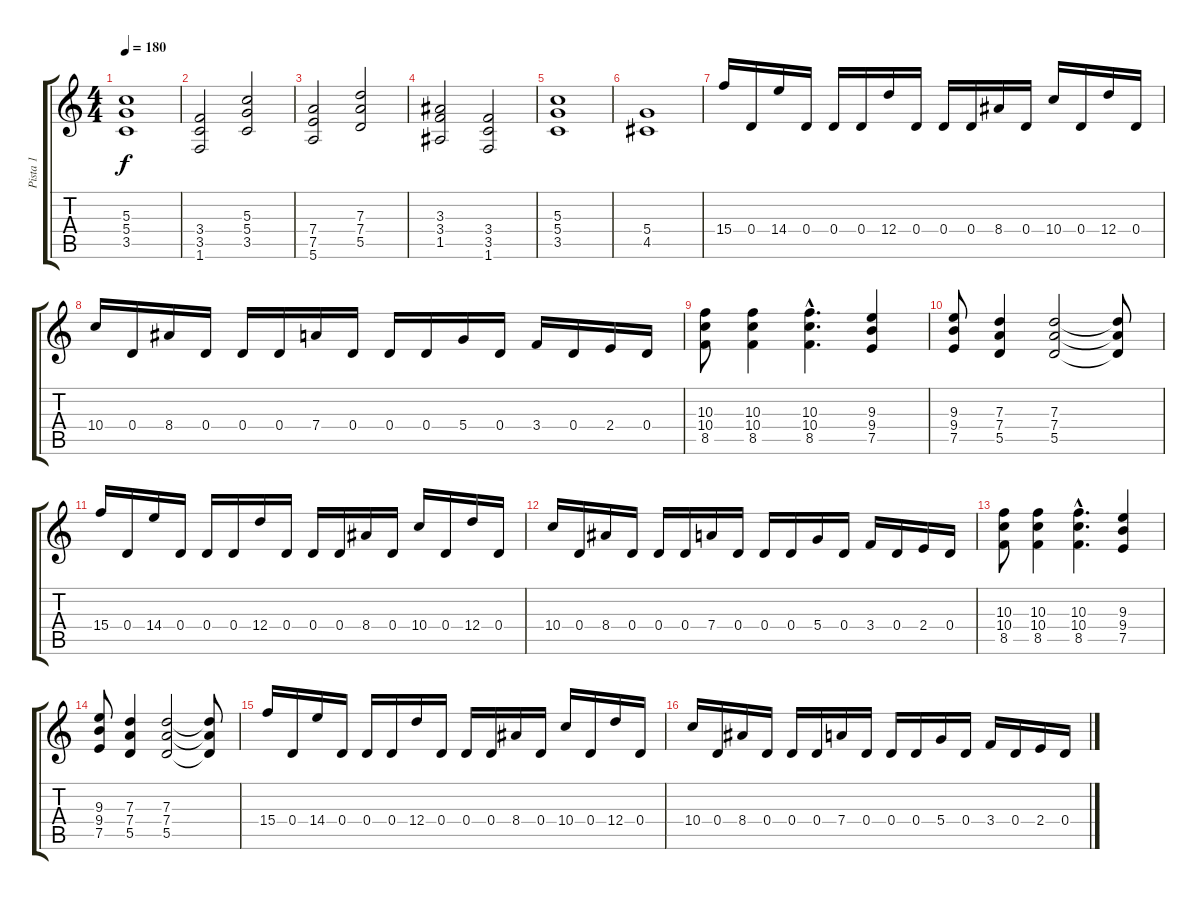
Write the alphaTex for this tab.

\track ("Pista 1" "Pista 1") {instrument distortionguitar}
\staff {score tabs}
\tuning (E4 B3 G3 D3 A2 E2) {hide}
\ts (4 4)
\tempo 180
\clef g2
\ks c
(5.3 5.4 3.5).1{dy f} |
(3.4 3.5 1.6).2 (5.3 5.4 3.5).2 |
(7.4 7.5 5.6).2 (7.3 7.4 5.5).2 |
(3.3 3.4 1.5).2 (3.4 3.5 1.6).2 |
(5.3 5.4 3.5).1 |
(5.4 4.5).1 |
15.4.16 0.4.16 14.4.16 0.4.16 0.4.16 0.4.16 12.4.16 0.4.16 0.4.16 0.4.16 8.4.16 0.4.16 10.4.16 0.4.16 12.4.16 0.4.16 |
10.4.16 0.4.16 8.4.16 0.4.16 0.4.16 0.4.16 7.4.16 0.4.16 0.4.16 0.4.16 5.4.16 0.4.16 3.4.16 0.4.16 2.4.16 0.4.16 |
(10.3 10.4 8.5).8 (10.3 10.4 8.5).4 (10.3{hac} 10.4{hac} 8.5{hac}).4{d} (9.3 9.4 7.5).4 |
(9.3 9.4 7.5).8 (7.3 7.4 5.5).4 (7.3 7.4 5.5).2 (7.3{t} 7.4{t} 5.5{t}).8 |
15.4.16 0.4.16 14.4.16 0.4.16 0.4.16 0.4.16 12.4.16 0.4.16 0.4.16 0.4.16 8.4.16 0.4.16 10.4.16 0.4.16 12.4.16 0.4.16 |
10.4.16 0.4.16 8.4.16 0.4.16 0.4.16 0.4.16 7.4.16 0.4.16 0.4.16 0.4.16 5.4.16 0.4.16 3.4.16 0.4.16 2.4.16 0.4.16 |
(10.3 10.4 8.5).8 (10.3 10.4 8.5).4 (10.3{hac} 10.4{hac} 8.5{hac}).4{d} (9.3 9.4 7.5).4 |
(9.3 9.4 7.5).8 (7.3 7.4 5.5).4 (7.3 7.4 5.5).2 (7.3{t} 7.4{t} 5.5{t}).8 |
15.4.16 0.4.16 14.4.16 0.4.16 0.4.16 0.4.16 12.4.16 0.4.16 0.4.16 0.4.16 8.4.16 0.4.16 10.4.16 0.4.16 12.4.16 0.4.16 |
10.4.16 0.4.16 8.4.16 0.4.16 0.4.16 0.4.16 7.4.16 0.4.16 0.4.16 0.4.16 5.4.16 0.4.16 3.4.16 0.4.16 2.4.16 0.4.16
